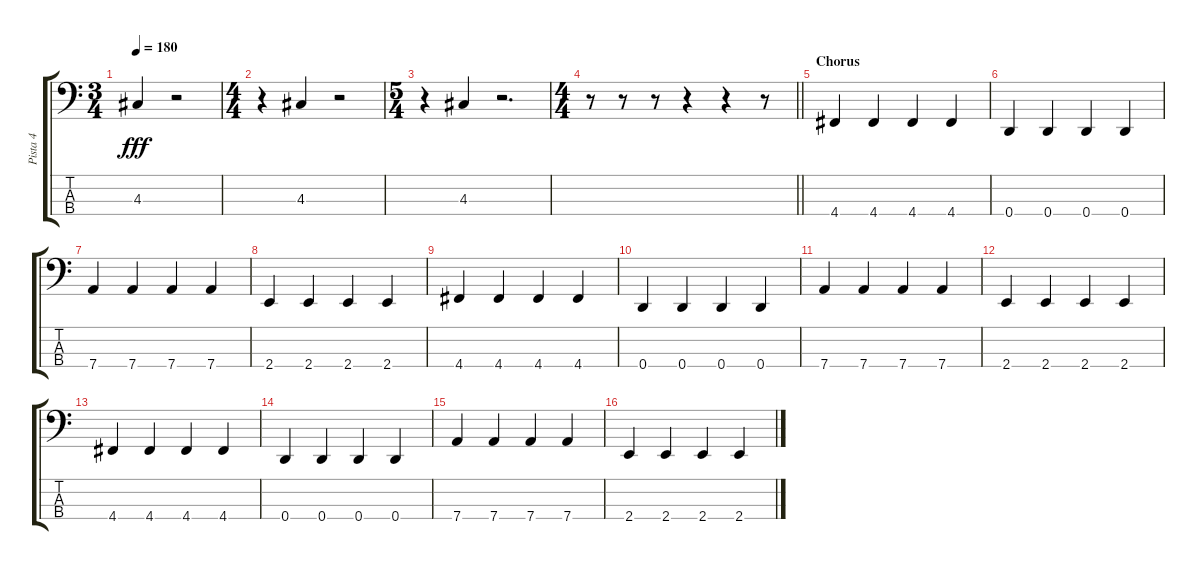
\track ("Pista 4" "Pista 4") {instrument synthbass2}
\staff {score tabs}
\tuning (G2 D2 A1 D1) {hide}
\ts (3 4)
\tempo 180
\clef f4
\ks c
4.3.4{dy fff} r.2 |
\ts (4 4)
r.4 4.3.4 r.2 |
\ts (5 4)
r.4 4.3.4 r.2{d} |
\ts (4 4)
\barLineRight lightlight
r.8 r.8 r.8 r.4 r.4 r.8 |
\section ("" "Chorus")
4.4.4 4.4.4 4.4.4 4.4.4 |
0.4.4 0.4.4 0.4.4 0.4.4 |
7.4.4 7.4.4 7.4.4 7.4.4 |
2.4.4 2.4.4 2.4.4 2.4.4 |
4.4.4 4.4.4 4.4.4 4.4.4 |
0.4.4 0.4.4 0.4.4 0.4.4 |
7.4.4 7.4.4 7.4.4 7.4.4 |
2.4.4 2.4.4 2.4.4 2.4.4 |
4.4.4 4.4.4 4.4.4 4.4.4 |
0.4.4 0.4.4 0.4.4 0.4.4 |
7.4.4 7.4.4 7.4.4 7.4.4 |
2.4.4 2.4.4 2.4.4 2.4.4
